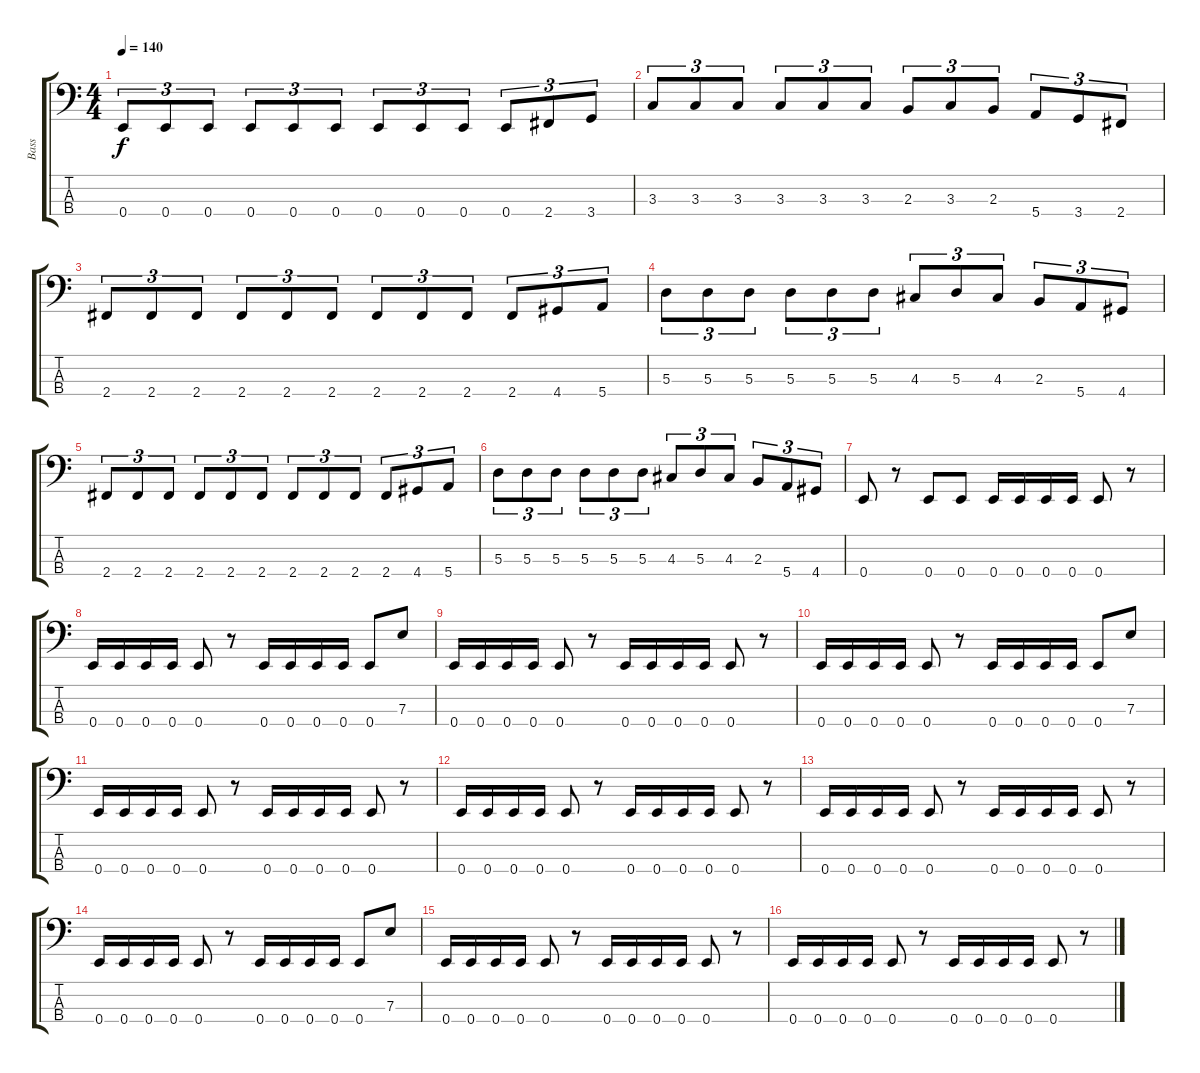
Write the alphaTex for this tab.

\track ("Bass" "Bass") {instrument slapbass1}
\staff {score tabs}
\tuning (G2 D2 A1 E1) {hide}
\ts (4 4)
\tempo 140
\clef f4
\ks c
0.4.8{tu (3 2) dy f} 0.4.8{tu (3 2)} 0.4.8{tu (3 2)} 0.4.8{tu (3 2)} 0.4.8{tu (3 2)} 0.4.8{tu (3 2)} 0.4.8{tu (3 2)} 0.4.8{tu (3 2)} 0.4.8{tu (3 2)} 0.4.8{tu (3 2)} 2.4.8{tu (3 2)} 3.4.8{tu (3 2)} |
3.3.8{tu (3 2)} 3.3.8{tu (3 2)} 3.3.8{tu (3 2)} 3.3.8{tu (3 2)} 3.3.8{tu (3 2)} 3.3.8{tu (3 2)} 2.3.8{tu (3 2)} 3.3.8{tu (3 2)} 2.3.8{tu (3 2)} 5.4.8{tu (3 2)} 3.4.8{tu (3 2)} 2.4.8{tu (3 2)} |
2.4.8{tu (3 2)} 2.4.8{tu (3 2)} 2.4.8{tu (3 2)} 2.4.8{tu (3 2)} 2.4.8{tu (3 2)} 2.4.8{tu (3 2)} 2.4.8{tu (3 2)} 2.4.8{tu (3 2)} 2.4.8{tu (3 2)} 2.4.8{tu (3 2)} 4.4.8{tu (3 2)} 5.4.8{tu (3 2)} |
5.3.8{tu (3 2)} 5.3.8{tu (3 2)} 5.3.8{tu (3 2)} 5.3.8{tu (3 2)} 5.3.8{tu (3 2)} 5.3.8{tu (3 2)} 4.3.8{tu (3 2)} 5.3.8{tu (3 2)} 4.3.8{tu (3 2)} 2.3.8{tu (3 2)} 5.4.8{tu (3 2)} 4.4.8{tu (3 2)} |
2.4.8{tu (3 2)} 2.4.8{tu (3 2)} 2.4.8{tu (3 2)} 2.4.8{tu (3 2)} 2.4.8{tu (3 2)} 2.4.8{tu (3 2)} 2.4.8{tu (3 2)} 2.4.8{tu (3 2)} 2.4.8{tu (3 2)} 2.4.8{tu (3 2)} 4.4.8{tu (3 2)} 5.4.8{tu (3 2)} |
5.3.8{tu (3 2)} 5.3.8{tu (3 2)} 5.3.8{tu (3 2)} 5.3.8{tu (3 2)} 5.3.8{tu (3 2)} 5.3.8{tu (3 2)} 4.3.8{tu (3 2)} 5.3.8{tu (3 2)} 4.3.8{tu (3 2)} 2.3.8{tu (3 2)} 5.4.8{tu (3 2)} 4.4.8{tu (3 2)} |
0.4.8 r.8 0.4.8 0.4.8 0.4.16 0.4.16 0.4.16 0.4.16 0.4.8 r.8 |
0.4.16 0.4.16 0.4.16 0.4.16 0.4.8 r.8 0.4.16 0.4.16 0.4.16 0.4.16 0.4.8 7.3.8 |
0.4.16 0.4.16 0.4.16 0.4.16 0.4.8 r.8 0.4.16 0.4.16 0.4.16 0.4.16 0.4.8 r.8 |
0.4.16 0.4.16 0.4.16 0.4.16 0.4.8 r.8 0.4.16 0.4.16 0.4.16 0.4.16 0.4.8 7.3.8 |
0.4.16 0.4.16 0.4.16 0.4.16 0.4.8 r.8 0.4.16 0.4.16 0.4.16 0.4.16 0.4.8 r.8 |
0.4.16 0.4.16 0.4.16 0.4.16 0.4.8 r.8 0.4.16 0.4.16 0.4.16 0.4.16 0.4.8 r.8 |
0.4.16 0.4.16 0.4.16 0.4.16 0.4.8 r.8 0.4.16 0.4.16 0.4.16 0.4.16 0.4.8 r.8 |
0.4.16 0.4.16 0.4.16 0.4.16 0.4.8 r.8 0.4.16 0.4.16 0.4.16 0.4.16 0.4.8 7.3.8 |
0.4.16 0.4.16 0.4.16 0.4.16 0.4.8 r.8 0.4.16 0.4.16 0.4.16 0.4.16 0.4.8 r.8 |
0.4.16 0.4.16 0.4.16 0.4.16 0.4.8 r.8 0.4.16 0.4.16 0.4.16 0.4.16 0.4.8 r.8
